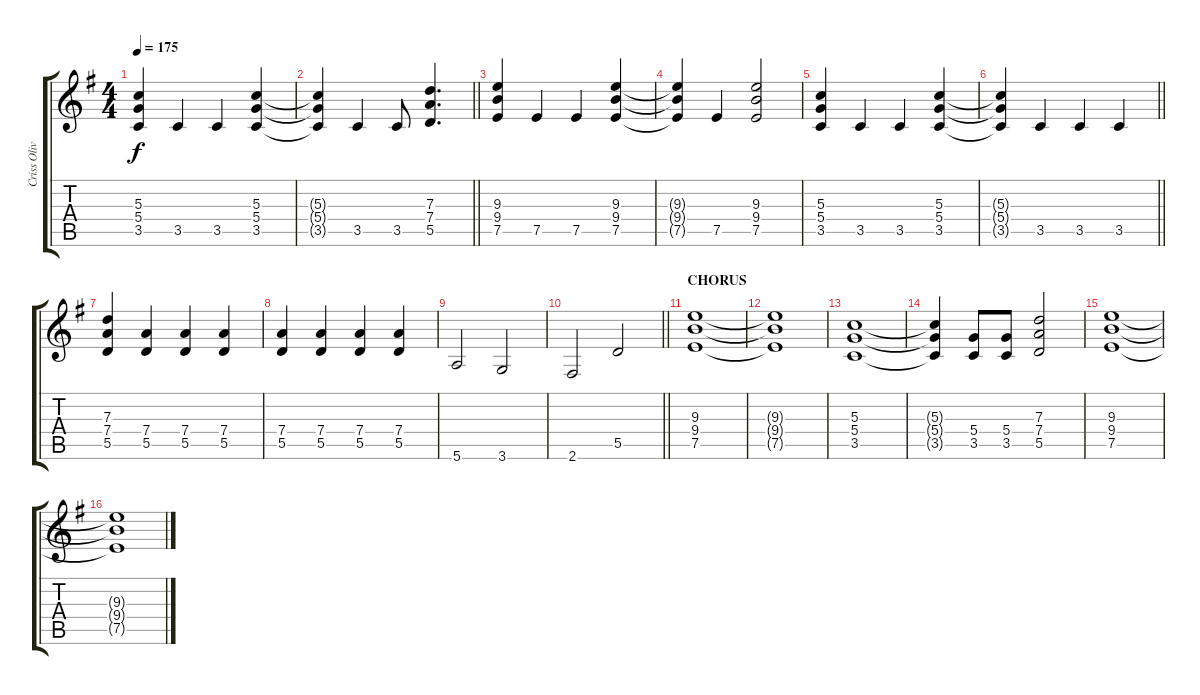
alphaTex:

\track ("Criss Oliva (rhythm)" "Criss Oliv") {instrument distortionguitar}
\staff {score tabs}
\tuning (E4 B3 G3 D3 A2 E2) {hide}
\ts (4 4)
\tempo 175
\clef g2
\ks eminor
(5.3 5.4 3.5).4{dy f} 3.5.4 3.5.4 (5.3 5.4 3.5).4 |
\barLineRight lightlight
(5.3{t} 5.4{t} 3.5{t}).4 3.5.4 3.5.8 (7.3 7.4 5.5).4{d} |
(9.3 9.4 7.5).4 7.5.4 7.5.4 (9.3 9.4 7.5).4 |
(9.3{t} 9.4{t} 7.5{t}).4 7.5.4 (9.3 9.4 7.5).2 |
(5.3 5.4 3.5).4 3.5.4 3.5.4 (5.3 5.4 3.5).4 |
\barLineRight lightlight
(5.3{t} 5.4{t} 3.5{t}).4 3.5.4 3.5.4 3.5.4 |
(7.3 7.4 5.5).4 (7.4 5.5).4 (7.4 5.5).4 (7.4 5.5).4 |
(7.4 5.5).4 (7.4 5.5).4 (7.4 5.5).4 (7.4 5.5).4 |
5.6.2 3.6.2 |
\barLineRight lightlight
2.6.2 5.5.2 |
\section ("" "CHORUS")
(9.3 9.4 7.5).1 |
(9.3{t} 9.4{t} 7.5{t}).1 |
(5.3 5.4 3.5).1 |
(5.3{t} 5.4{t} 3.5{t}).4 (5.4 3.5).8 (5.4 3.5).8 (7.3 7.4 5.5).2 |
(9.3 9.4 7.5).1 |
(9.3{t} 9.4{t} 7.5{t}).1
